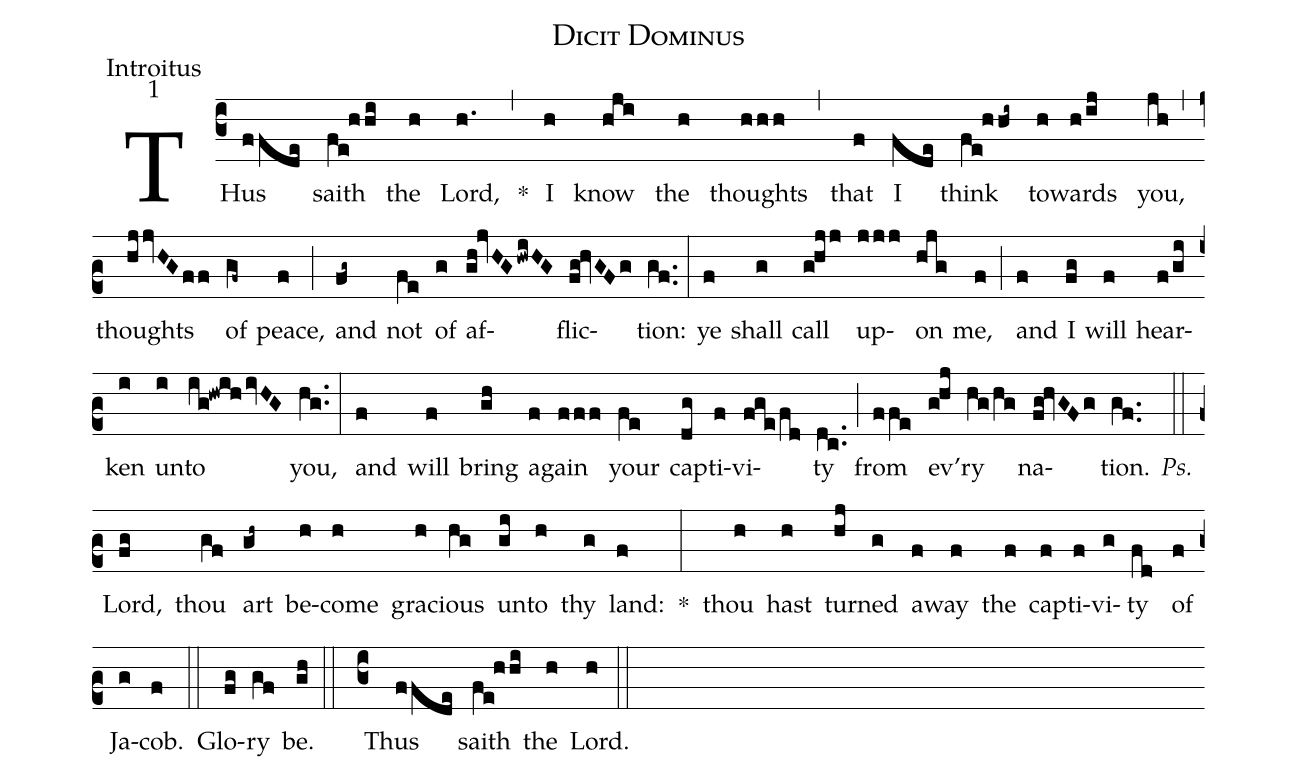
name:Dicit Dominus;
office-part:Introitus;
mode:1;
%%
(c3) THus(ffde) saith(fe!hhi) the(h) Lord,(h.1) *(,) I(h) know(hji) the(h) thoughts(hhh) (,) that(f) I(fde) think(fe!hhi~) to(h)wards(h/ij) you,(jh) (z0,c2) thoughts(hjjvHGff) of(gf~) peace,(f) (;) and(fg~) not(fe) of(g) af(gh!jvHG/hwiHG)flic(fg!hvGFg)tion:(gf..) (:) ye(f) shall(g) call(g!hjj) up(jjj)on(hjg) me,(f) (;) and(f) I(fg) will(f) hear(f/gi)ken(i) un(i)to(ig!hwih/ivHG) you,(hg..) (:) and(f) will(f) bring(gh) a(f)gain(fff) your(fe) cap(dg)ti(f)vi(fge/fd)ty(dc..) (;) from(ffe) ev'(g!hj)ry(hg/hg) na(fg!hvGFg)tion.(gf..) <i>Ps.</i>(::) Lord,(fg) thou(gf) art(gh~) be(h)come(h) gra(h)cious(hg) un(gi)to(h) thy(g) land:(f) *(:) thou(h) hast(h) tur(hj)ned(g) a(f)way(f) the(f) cap(f)ti(f)vi(g)ty(fd) of(f) Ja(g)cob.(f) (::) Glo(fg)ry(gf) be.(gh) (::) (c3) Thus(ffde) saith(fe!hhi) the(h) Lord.(h) (::)
